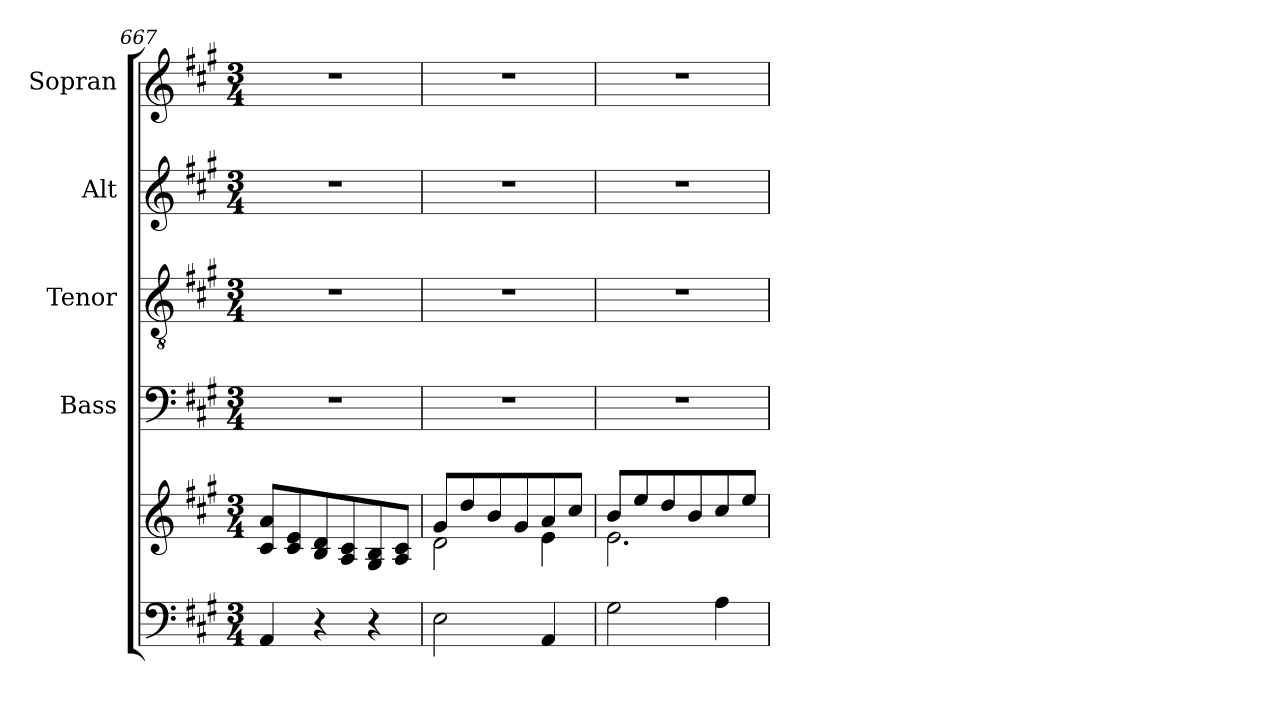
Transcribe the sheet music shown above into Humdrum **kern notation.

**kern	**kern	**kern	**kern	**kern	**kern
*part5	*part5	*part4	*part3	*part2	*part1
*staff6	*staff5	*staff4	*staff3	*staff2	*staff1
*	*	*I"Bass	*I"Tenor	*I"Alt	*I"Sopran
*	*	*I'B.	*I'T.	*I'A.	*I'S.
*clefF4	*clefG2	*clefF4	*clefGv2	*clefG2	*clefG2
*k[f#c#g#]	*k[f#c#g#]	*k[f#c#g#]	*k[f#c#g#]	*k[f#c#g#]	*k[f#c#g#]
*A:	*A:	*A:	*A:	*A:	*A:
*M3/4	*M3/4	*M3/4	*M3/4	*M3/4	*M3/4
=667	=667	=667	=667	=667	=667
4AA/	8c#/ 8a/L	2.r	2.r	2.r	2.r
.	8c#/ 8e/	.	.	.	.
4r	8B/ 8d/	.	.	.	.
.	8A/ 8c#/	.	.	.	.
4r	8G#/ 8B/	.	.	.	.
.	8A/ 8c#/J	.	.	.	.
=668	=668	=668	=668	=668	=668
*	*^	*	*	*	*
2E\	8g#/L	2d\	2.r	2.r	2.r	2.r
.	8dd/	.	.	.	.	.
.	8b/	.	.	.	.	.
.	8g#/	.	.	.	.	.
4AA/	8a/	4e\	.	.	.	.
.	8cc#/J	.	.	.	.	.
=669	=669	=669	=669	=669	=669	=669
2G#\	8b/L	2.e\	2.r	2.r	2.r	2.r
.	8ee/	.	.	.	.	.
.	8dd/	.	.	.	.	.
.	8b/	.	.	.	.	.
4A\	8cc#/	.	.	.	.	.
.	8ee/J	.	.	.	.	.
*	*v	*v	*	*	*	*
=	=	=	=	=	=
*-	*-	*-	*-	*-	*-
